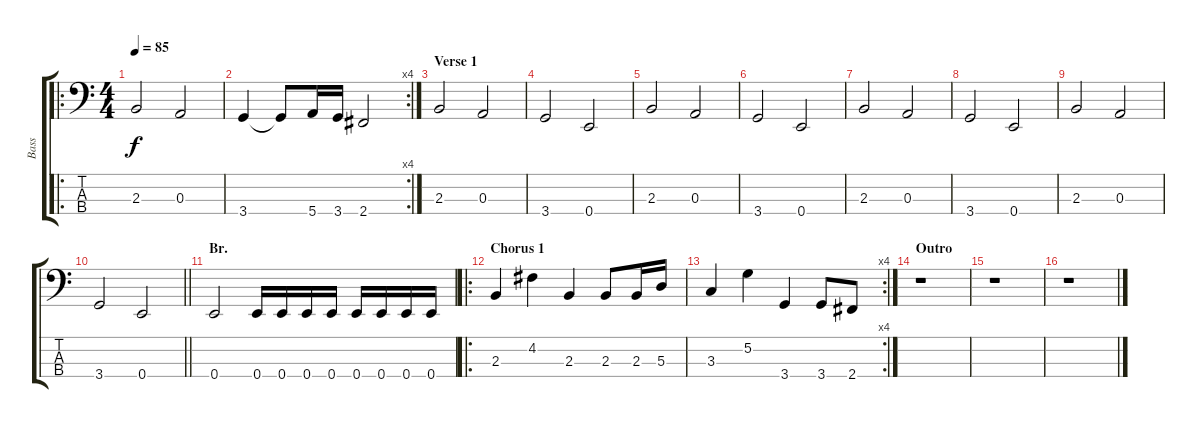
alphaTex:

\track ("Bass" "Bass") {instrument distortionguitar}
\staff {score tabs}
\tuning (G2 D2 A1 E1) {hide}
\ro
\ts (4 4)
\tempo 85
\clef f4
\ks c
2.3.2{dy f} 0.3.2 |
\rc 4
3.4.4 3.4{t}.8 5.4.16 3.4.16 2.4.2 |
\section ("" "Verse 1")
2.3.2 0.3.2 |
3.4.2 0.4.2 |
2.3.2 0.3.2 |
3.4.2 0.4.2 |
2.3.2 0.3.2 |
3.4.2 0.4.2 |
2.3.2 0.3.2 |
\barLineRight lightlight
3.4.2 0.4.2 |
\section ("" "Br.")
0.4.2 0.4.16{volume 15} 0.4.16 0.4.16 0.4.16 0.4.16 0.4.16 0.4.16 0.4.16 |
\ro
\section ("" "Chorus 1")
2.3.4{volume 13} 4.2.4 2.3.4 2.3.8 2.3.16 5.3.16 |
\rc 4
3.3.4 5.2.4 3.4.4 3.4.8 2.4.8 |
\section ("" "Outro")
r.1 |
r.1 |
r.1
